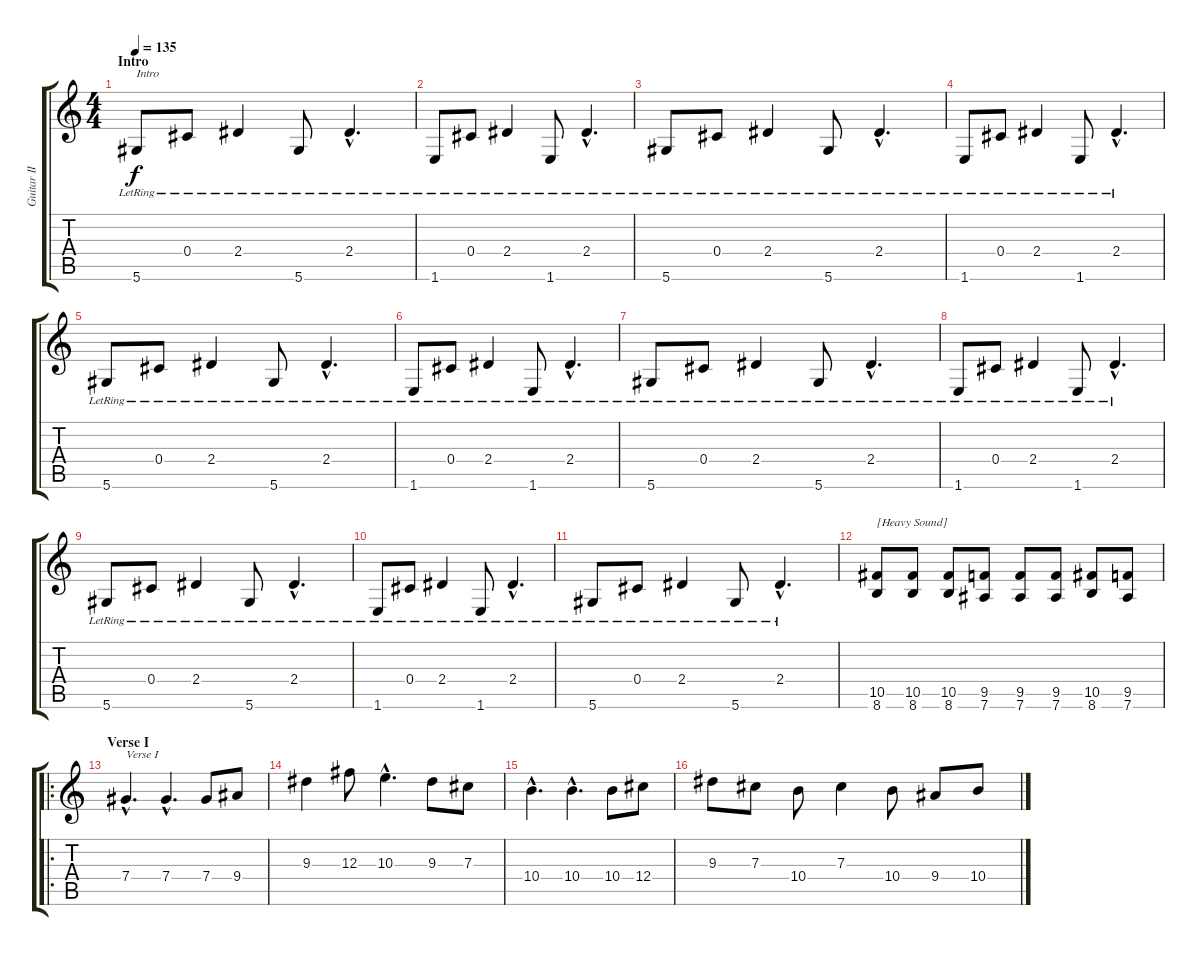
\track ("Guitar II [Henrikson]" "Guitar II ") {instrument distortionguitar}
\staff {score tabs}
\tuning (Eb4 Bb3 Gb3 Db3 Ab2 Eb2) {hide}
\ts (4 4)
\section ("" "Intro")
\tempo 135
\clef g2
\ks c
5.6{lr}.8{txt "Intro" dy f instrument electricguitarjazz} 0.4{lr}.8 2.4{lr}.4 5.6{lr}.8 2.4{hac lr}.4{d} |
1.6{lr}.8 0.4{lr}.8 2.4{lr}.4 1.6{lr}.8 2.4{hac lr}.4{d} |
5.6{lr}.8 0.4{lr}.8 2.4{lr}.4 5.6{lr}.8 2.4{hac lr}.4{d} |
1.6{lr}.8 0.4{lr}.8 2.4{lr}.4 1.6{lr}.8 2.4{hac lr}.4{d} |
5.6{lr}.8 0.4{lr}.8 2.4{lr}.4 5.6{lr}.8 2.4{hac lr}.4{d} |
1.6{lr}.8 0.4{lr}.8 2.4{lr}.4 1.6{lr}.8 2.4{hac lr}.4{d} |
5.6{lr}.8 0.4{lr}.8 2.4{lr}.4 5.6{lr}.8 2.4{hac lr}.4{d} |
1.6{lr}.8 0.4{lr}.8 2.4{lr}.4 1.6{lr}.8 2.4{hac lr}.4{d} |
5.6{lr}.8 0.4{lr}.8 2.4{lr}.4 5.6{lr}.8 2.4{hac lr}.4{d} |
1.6{lr}.8 0.4{lr}.8 2.4{lr}.4 1.6{lr}.8 2.4{hac lr}.4{d} |
5.6{lr}.8 0.4{lr}.8 2.4{lr}.4 5.6{lr}.8 2.4{hac lr}.4{d} |
(10.5 8.6).8{txt "[Heavy Sound]" instrument distortionguitar} (10.5 8.6).8 (10.5 8.6).8 (9.5 7.6).8 (9.5 7.6).8 (9.5 7.6).8 (10.5 8.6).8 (9.5 7.6).8 |
\ro
\section ("" "Verse I")
7.4{hac}.4{d txt "Verse I"} 7.4{hac}.4{d} 7.4.8 9.4.8 |
9.3.4 12.3.8 10.3{hac}.4{d} 9.3.8 7.3.8 |
10.4{hac}.4{d} 10.4{hac}.4{d} 10.4.8 12.4.8 |
9.3.8 7.3.8 10.4.8 7.3.4 10.4.8 9.4.8 10.4.8
